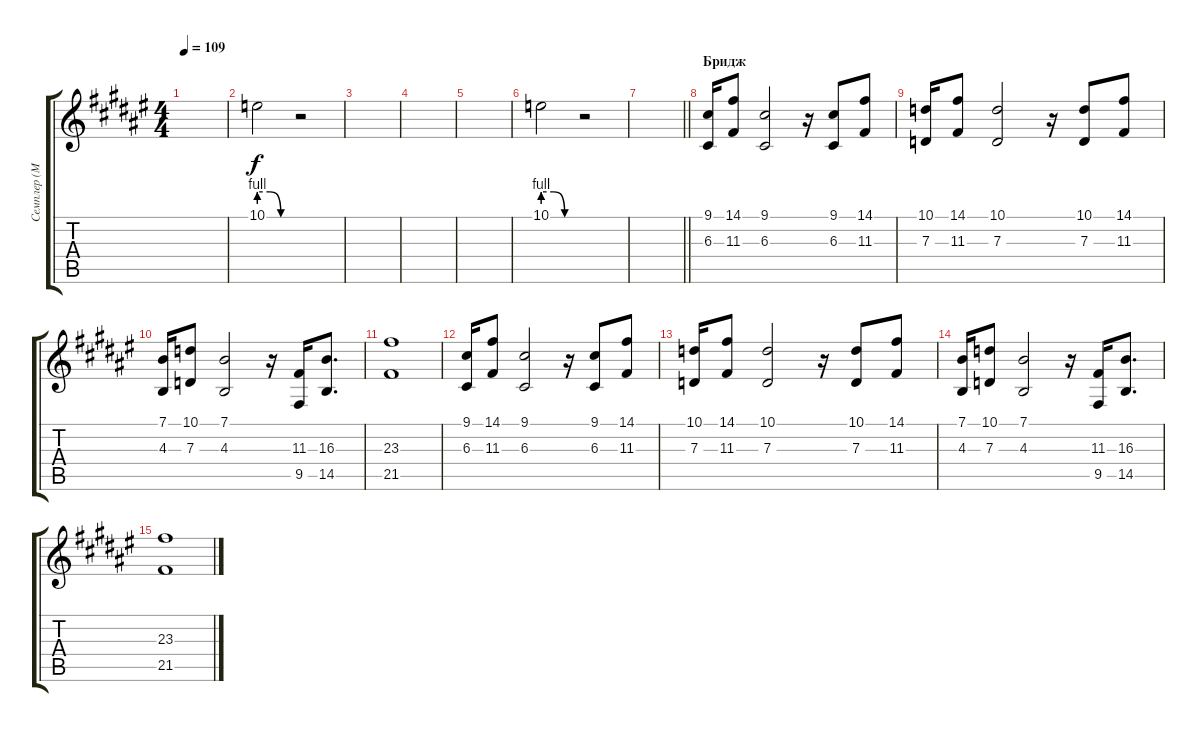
\track ("Семплер (М.Юрак)" "Семплер (М") {instrument lead2sawtooth}
\staff {score tabs}
\tuning (E4 B3 G3 D3 A2 E2) {hide}
\ts (4 4)
\tempo 109
\clef g2
\ks f#
|
10.1{be (custom 0 4 20 4 40 0 60 0)}.2 r.2 |
|
|
|
10.1{be (custom 0 4 20 4 40 0 60 0)}.2 r.2 |
\barLineRight lightlight
|
\section ("" "Бридж")
(9.1 6.3).16 (14.1 11.3).8 (9.1 6.3).2 r.16 (9.1 6.3).8 (14.1 11.3).8 |
(10.1 7.3).16 (14.1 11.3).8 (10.1 7.3).2 r.16 (10.1 7.3).8 (14.1 11.3).8 |
(7.1 4.3).16 (10.1 7.3).8 (7.1 4.3).2 r.16 (11.3 9.5).16 (16.3 14.5).8{d} |
(23.3 21.5).1 |
(9.1 6.3).16 (14.1 11.3).8 (9.1 6.3).2 r.16 (9.1 6.3).8 (14.1 11.3).8 |
(10.1 7.3).16 (14.1 11.3).8 (10.1 7.3).2 r.16 (10.1 7.3).8 (14.1 11.3).8 |
(7.1 4.3).16 (10.1 7.3).8 (7.1 4.3).2 r.16 (11.3 9.5).16 (16.3 14.5).8{d} |
(23.3 21.5).1
